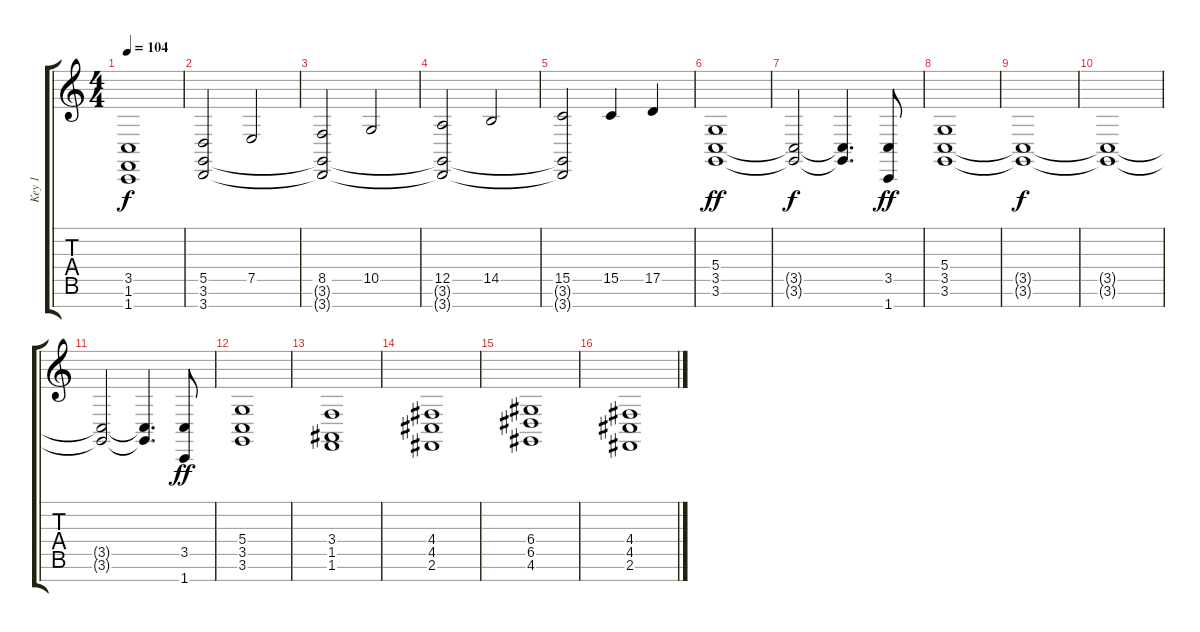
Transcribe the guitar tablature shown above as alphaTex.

\track ("Key 1 " "Key 1 ") {instrument pad2warm}
\staff {score tabs}
\tuning (E4 B3 G3 D3 A2 E2 B1) {hide}
\ts (4 4)
\tempo 104
\clef g2
\ks c
(3.5 1.6 1.7).1{dy f} |
(5.5 3.6 3.7).2 7.5.2 |
(8.5 3.6{t} 3.7{t}).2 10.5.2 |
(12.5 3.6{t} 3.7{t}).2 14.5.2 |
(15.5 3.6{t} 3.7{t}).2 15.5.4 17.5.4 |
(5.4 3.5 3.6).1{dy ff} |
(3.5{t} 3.6{t}).2{dy f} (3.5{t} 3.6{t}).4{d} (3.5 1.7).8{dy ff} |
(5.4 3.5 3.6).1 |
(3.5{t} 3.6{t}).1{dy f} |
(3.5{t} 3.6{t}).1 |
(3.5{t} 3.6{t}).2 (3.5{t} 3.6{t}).4{d} (3.5 1.7).8{dy ff} |
(5.4 3.5 3.6).1 |
(3.4 1.5 1.6).1 |
(4.4 4.5 2.6).1 |
(6.4 6.5 4.6).1 |
(4.4 4.5 2.6).1
